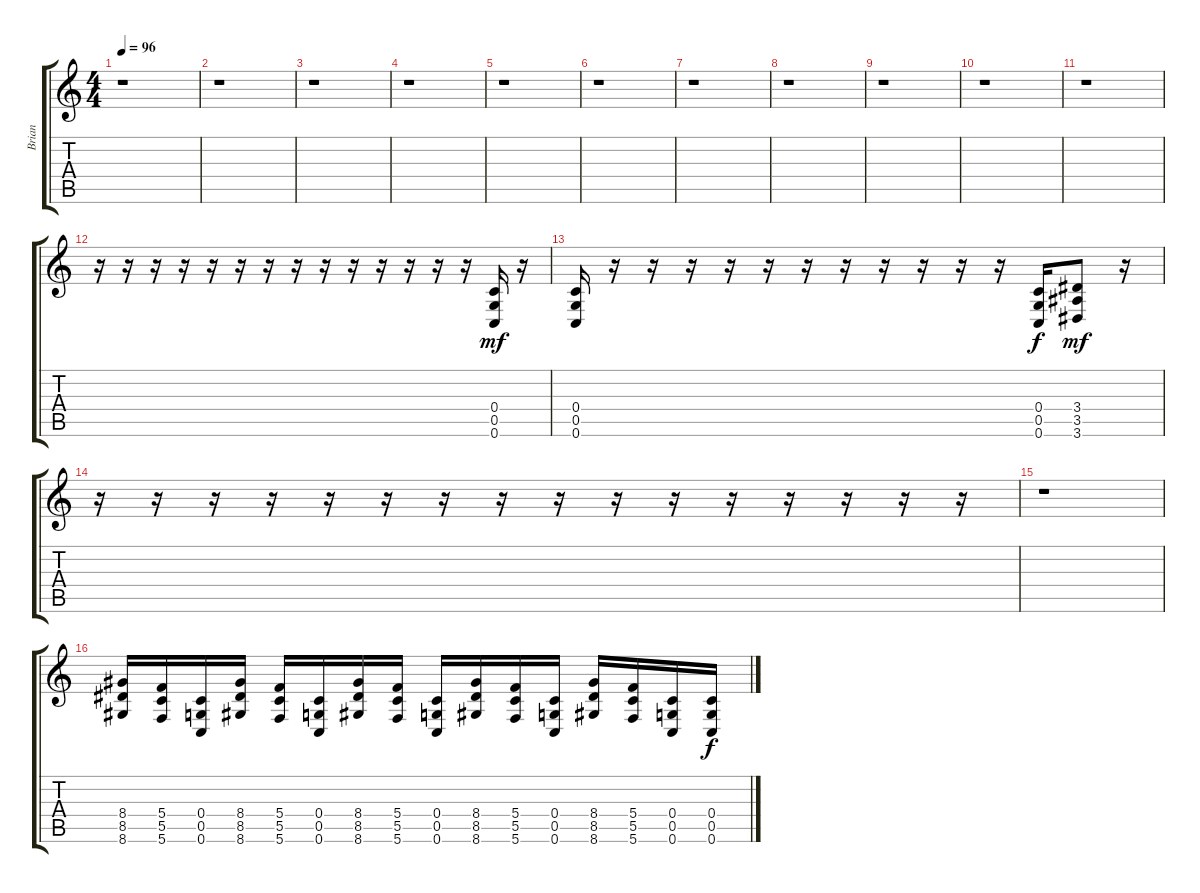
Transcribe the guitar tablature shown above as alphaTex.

\track ("Brian" "Brian") {instrument distortionguitar}
\staff {score tabs}
\tuning (D4 A3 F3 C3 G2 C2) {hide}
\ts (4 4)
\tempo 96
\clef g2
\ks c
r.1{dy f} |
r.1 |
r.1 |
r.1 |
r.1 |
r.1 |
r.1 |
r.1 |
r.1 |
r.1 |
r.1 |
r.16 r.16 r.16 r.16 r.16 r.16 r.16 r.16 r.16 r.16 r.16 r.16 r.16 r.16 (0.4 0.5 0.6).16{dy mf} r.16 |
(0.4 0.5 0.6).16 r.16 r.16 r.16 r.16 r.16 r.16 r.16 r.16 r.16 r.16 r.16 (0.4 0.5 0.6).16{dy f} (3.4 3.5 3.6).8{dy mf} r.16 |
r.16 r.16 r.16 r.16 r.16 r.16 r.16 r.16 r.16 r.16 r.16 r.16 r.16 r.16 r.16 r.16 |
r.1 |
(8.4 8.5 8.6).16 (5.4 5.5 5.6).16 (0.4 0.5 0.6).16 (8.4 8.5 8.6).16 (5.4 5.5 5.6).16 (0.4 0.5 0.6).16 (8.4 8.5 8.6).16 (5.4 5.5 5.6).16 (0.4 0.5 0.6).16 (8.4 8.5 8.6).16 (5.4 5.5 5.6).16 (0.4 0.5 0.6).16 (8.4 8.5 8.6).16 (5.4 5.5 5.6).16 (0.4 0.5 0.6).16 (0.4 0.5 0.6).16{dy f}
